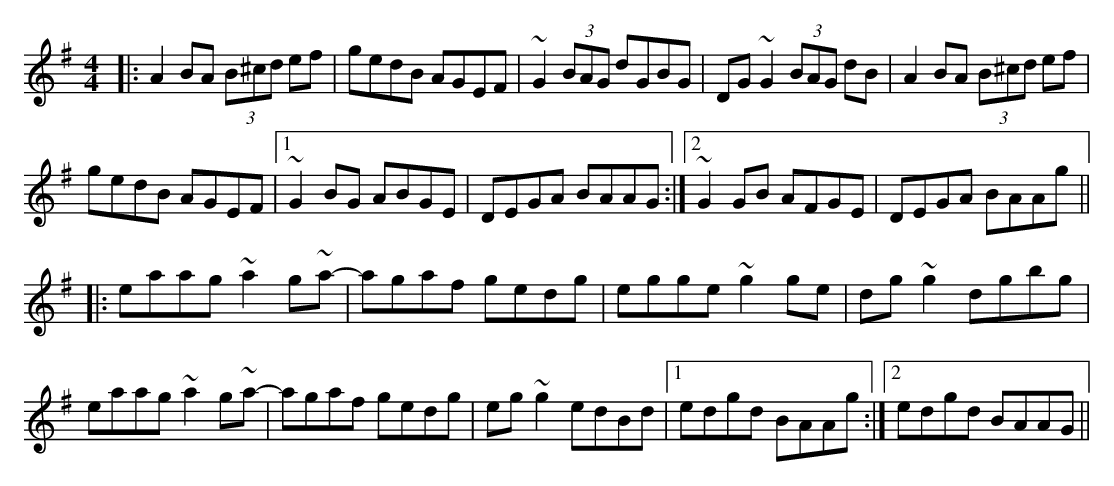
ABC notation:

X:1
M:4/4
K:Ador
|:A2BA (3B^cd ef|gedB AGEF|~G2 (3BAG dGBG|DG~G2 (3BAG dB|A2BA (3B^cd ef|
gedB AGEF|1 ~G2BG ABGE|DEGA BAAG:|2 ~G2 GB AFGE|DEGA BAAg||
|:eaag ~a2g~a-|agaf gedg|egge ~g2ge|dg ~g2 dgbg|
eaag ~a2g~a-|agaf gedg|eg ~g2 edBd|1 edgd BAAg:|2 edgd BAAG||
